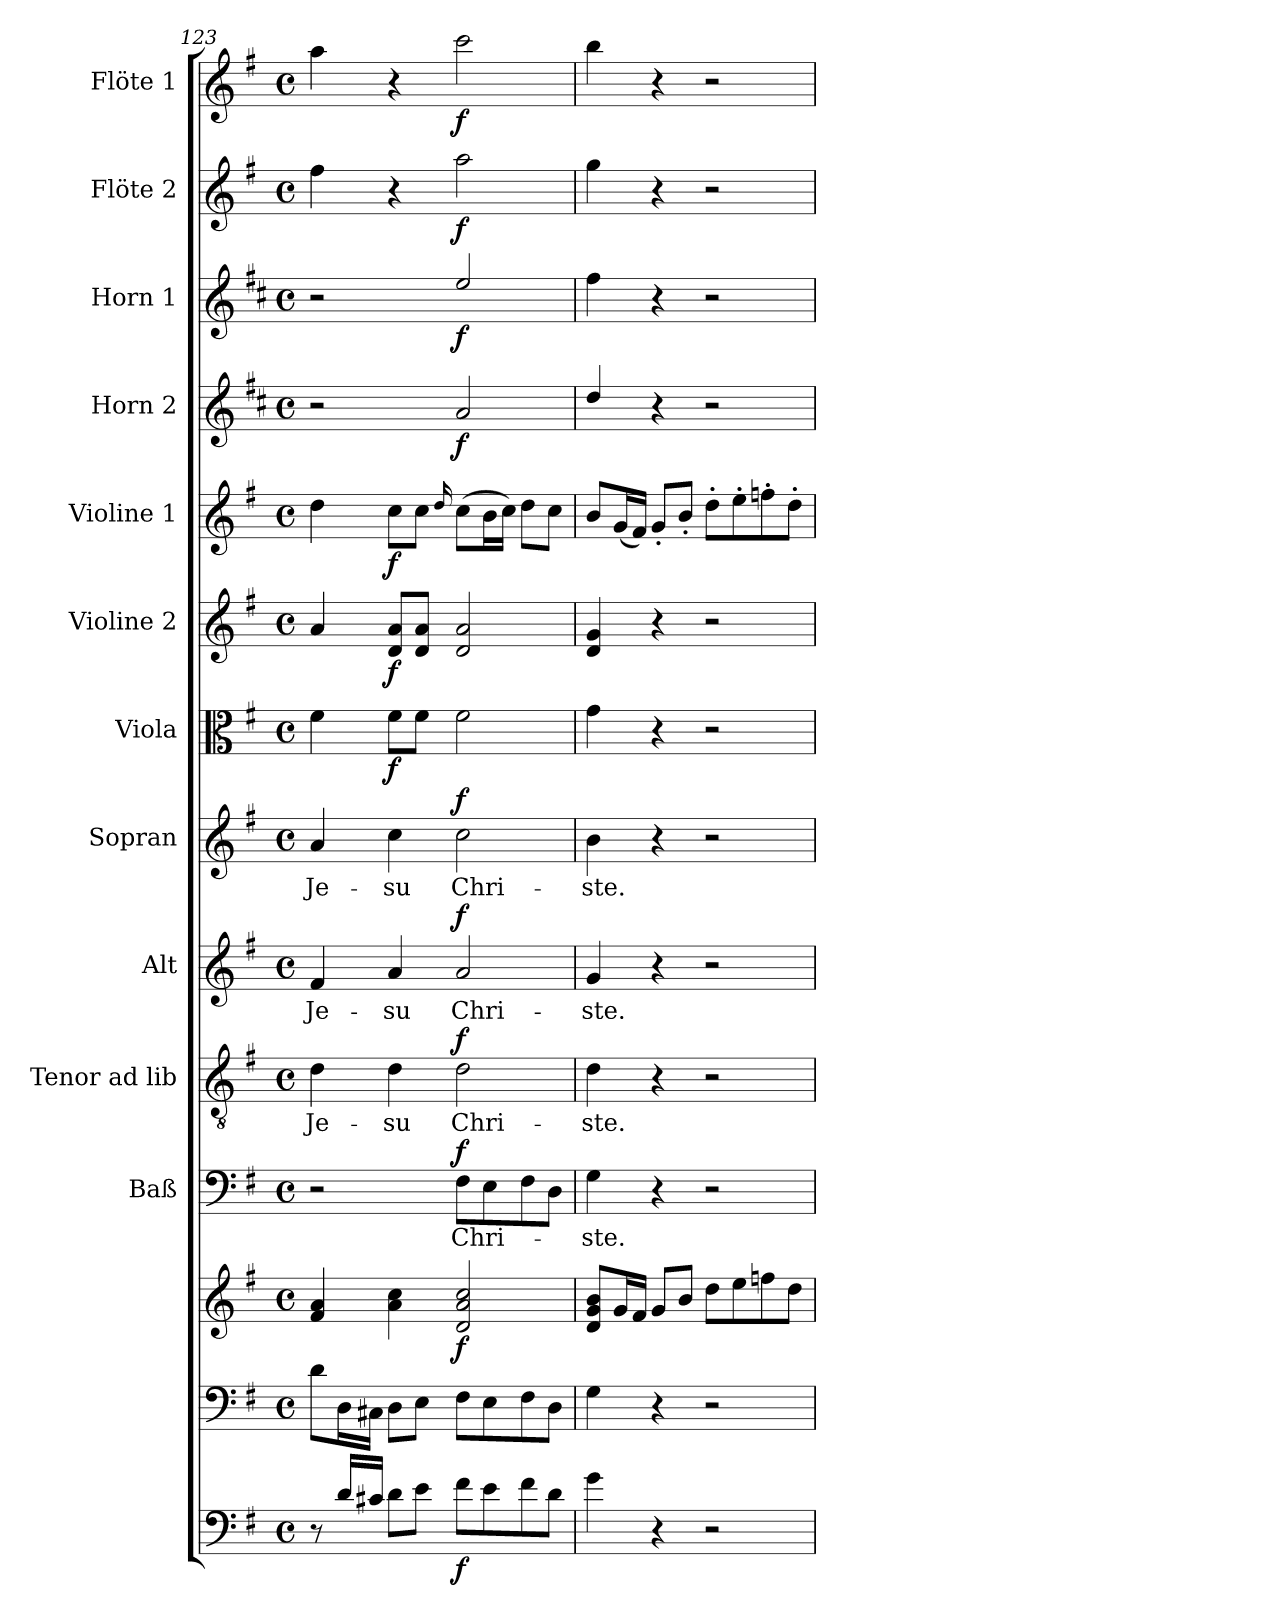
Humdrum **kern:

**kern	**dynam	**kern	**kern	**dynam	**kern	**text	**dynam	**kern	**text	**dynam	**kern	**text	**dynam	**kern	**text	**dynam	**kern	**dynam	**kern	**dynam	**kern	**dynam	**kern	**dynam	**kern	**dynam	**kern	**dynam	**kern	**dynam
*part13	*part13	*part12	*part12	*part12	*part11	*part11	*part11	*part10	*part10	*part10	*part9	*part9	*part9	*part8	*part8	*part8	*part7	*part7	*part6	*part6	*part5	*part5	*part4	*part4	*part3	*part3	*part2	*part2	*part1	*part1
*staff14	*staff14	*staff13	*staff12	*staff12/13	*staff11	*staff11	*staff11	*staff10	*staff10	*staff10	*staff9	*staff9	*staff9	*staff8	*staff8	*staff8	*staff7	*staff7	*staff6	*staff6	*staff5	*staff5	*staff4	*staff4	*staff3	*staff3	*staff2	*staff2	*staff1	*staff1
*	*	*	*	*	*I"Baß	*	*	*I"Tenor ad lib	*	*	*I"Alt	*	*	*I"Sopran	*	*	*I"Viola	*	*I"Violine 2	*	*I"Violine 1	*	*I"Horn 2	*	*I"Horn 1	*	*I"Flöte 2	*	*I"Flöte 1	*
*	*	*	*	*	*I'Baß	*	*	*I'Ten	*	*	*I'Alt	*	*	*I'Sop	*	*	*I'Vla.	*	*I'Vln. 2	*	*I'Vln. 1	*	*I'Hrn. 2	*	*I'Hrn. 1	*	*I'Fl. 2	*	*I'Fl. 1	*
*clefF4	*	*clefF4	*clefG2	*	*clefF4	*	*	*clefGv2	*	*	*clefG2	*	*	*clefG2	*	*	*clefC3	*	*clefG2	*	*clefG2	*	*clefG2	*	*clefG2	*	*clefG2	*	*clefG2	*
*ITrd7c12	*	*	*	*	*	*	*	*	*	*	*	*	*	*	*	*	*	*	*	*	*	*	*ITrd4c7	*	*ITrd4c7	*	*	*	*	*
*k[f#]	*	*k[f#]	*k[f#]	*	*k[f#]	*	*	*k[f#]	*	*	*k[f#]	*	*	*k[f#]	*	*	*k[f#]	*	*k[f#]	*	*k[f#]	*	*k[f#]	*	*k[f#]	*	*k[f#]	*	*k[f#]	*
*G:	*	*G:	*G:	*	*G:	*	*	*G:	*	*	*G:	*	*	*G:	*	*	*G:	*	*G:	*	*G:	*	*G:	*	*G:	*	*G:	*	*G:	*
*M4/4	*	*M4/4	*M4/4	*	*M4/4	*	*	*M4/4	*	*	*M4/4	*	*	*M4/4	*	*	*M4/4	*	*M4/4	*	*M4/4	*	*M4/4	*	*M4/4	*	*M4/4	*	*M4/4	*
*met(c)	*	*met(c)	*met(c)	*	*met(c)	*	*	*met(c)	*	*	*met(c)	*	*	*met(c)	*	*	*met(c)	*	*met(c)	*	*met(c)	*	*met(c)	*	*met(c)	*	*met(c)	*	*met(c)	*
=123	=123	=123	=123	=123	=123	=123	=123	=123	=123	=123	=123	=123	=123	=123	=123	=123	=123	=123	=123	=123	=123	=123	=123	=123	=123	=123	=123	=123	=123	=123
!	!	!	!	!	!	!	!	!	!LO:LY:b	!	!	!LO:LY:b	!	!	!LO:LY:b	!	!	!	!	!	!	!	!	!	!	!	!	!	!	!
8r	.	8d\L	4f#/ 4a/	.	2r	.	.	4d\	Je-	.	4f#/	Je-	.	4a/	Je-	.	4f#\	.	4a/	.	4dd\	.	2r	.	2r	.	4ff#\	.	4aa\	.
16D/LL	.	16D\L	.	.	.	.	.	.	.	.	.	.	.	.	.	.	.	.	.	.	.	.	.	.	.	.	.	.	.	.
16C#X/JJ	.	16C#X\JJ	.	.	.	.	.	.	.	.	.	.	.	.	.	.	.	.	.	.	.	.	.	.	.	.	.	.	.	.
!	!	!	!	!	!	!	!	!	!LO:LY:b	!	!	!LO:LY:b	!	!	!LO:LY:b	!	!	!LO:DY:b	!	!LO:DY:b	!	!LO:DY:b	!	!	!	!	!	!	!	!
8D\L	.	8D\L	4a\ 4cc\	.	.	.	.	4d\	-su	.	4a/	-su	.	4cc\	-su	.	8f#\L	f	8d/ 8a/L	f	8cc\L	f	.	.	.	.	4r	.	4r	.
8E\J	.	8E\J	.	.	.	.	.	.	.	.	.	.	.	.	.	.	8f#\J	.	8d/ 8a/J	.	8cc\J	.	.	.	.	.	.	.	.	.
.	.	.	.	.	.	.	.	.	.	.	.	.	.	.	.	.	.	.	.	.	16qqdd/	.	.	.	.	.	.	.	.	.
!	!LO:DY:b	!	!	!LO:DY:b	!	!LO:LY:b	!LO:DY:a	!	!LO:LY:b	!LO:DY:a	!	!LO:LY:b	!LO:DY:a	!	!LO:LY:b	!LO:DY:a	!	!	!	!	!	!	!	!LO:DY:b	!	!LO:DY:b	!	!LO:DY:b	!	!LO:DY:b
8F#\L	f	8F#\L	2d/ 2a/ 2cc/	f	8F#\L	Chri-	f	2d\	Chri-	f	2a/	Chri-	f	2cc\	Chri-	f	2f#\	.	2d/ 2a/	.	(>8cc\L	.	2d/	f	2a/	f	2aa\	f	2ccc\	f
8E\	.	8E\	.	.	8E\	.	.	.	.	.	.	.	.	.	.	.	.	.	.	.	16b\L	.	.	.	.	.	.	.	.	.
.	.	.	.	.	.	.	.	.	.	.	.	.	.	.	.	.	.	.	.	.	16cc\JJ)	.	.	.	.	.	.	.	.	.
8F#\	.	8F#\	.	.	8F#\	.	.	.	.	.	.	.	.	.	.	.	.	.	.	.	8dd\L	.	.	.	.	.	.	.	.	.
8D\J	.	8D\J	.	.	8D\J	.	.	.	.	.	.	.	.	.	.	.	.	.	.	.	8cc\J	.	.	.	.	.	.	.	.	.
!!LO:PB:g=z
=124	=124	=124	=124	=124	=124	=124	=124	=124	=124	=124	=124	=124	=124	=124	=124	=124	=124	=124	=124	=124	=124	=124	=124	=124	=124	=124	=124	=124	=124	=124
!	!	!	!	!	!	!LO:LY:b	!	!	!LO:LY:b	!	!	!LO:LY:b	!	!	!LO:LY:b	!	!	!	!	!	!	!	!	!	!	!	!	!	!	!
4G\	.	4G\	8d/ 8g/ 8b/L	.	4G\	-ste.	.	4d\	-ste.	.	4g/	-ste.	.	4b\	-ste.	.	4g\	.	4d/ 4g/	.	8b/L	.	4g/	.	4b\	.	4gg\	.	4bb\	.
.	.	.	16g/L	.	.	.	.	.	.	.	.	.	.	.	.	.	.	.	.	.	(<16g/L	.	.	.	.	.	.	.	.	.
.	.	.	16f#/JJ	.	.	.	.	.	.	.	.	.	.	.	.	.	.	.	.	.	16f#/JJ)	.	.	.	.	.	.	.	.	.
4r	.	4r	8g/L	.	4r	.	.	4r	.	.	4r	.	.	4r	.	.	4r	.	4r	.	8g'</L	.	4r	.	4r	.	4r	.	4r	.
.	.	.	8b/J	.	.	.	.	.	.	.	.	.	.	.	.	.	.	.	.	.	8b'</J	.	.	.	.	.	.	.	.	.
2r	.	2r	8dd\L	.	2r	.	.	2r	.	.	2r	.	.	2r	.	.	2r	.	2r	.	8dd'>\L	.	2r	.	2r	.	2r	.	2r	.
.	.	.	8ee\	.	.	.	.	.	.	.	.	.	.	.	.	.	.	.	.	.	8ee'>\	.	.	.	.	.	.	.	.	.
.	.	.	8ffn\	.	.	.	.	.	.	.	.	.	.	.	.	.	.	.	.	.	8ffn'>\	.	.	.	.	.	.	.	.	.
.	.	.	8dd\J	.	.	.	.	.	.	.	.	.	.	.	.	.	.	.	.	.	8dd'>\J	.	.	.	.	.	.	.	.	.
=	=	=	=	=	=	=	=	=	=	=	=	=	=	=	=	=	=	=	=	=	=	=	=	=	=	=	=	=	=	=
*-	*-	*-	*-	*-	*-	*-	*-	*-	*-	*-	*-	*-	*-	*-	*-	*-	*-	*-	*-	*-	*-	*-	*-	*-	*-	*-	*-	*-	*-	*-
